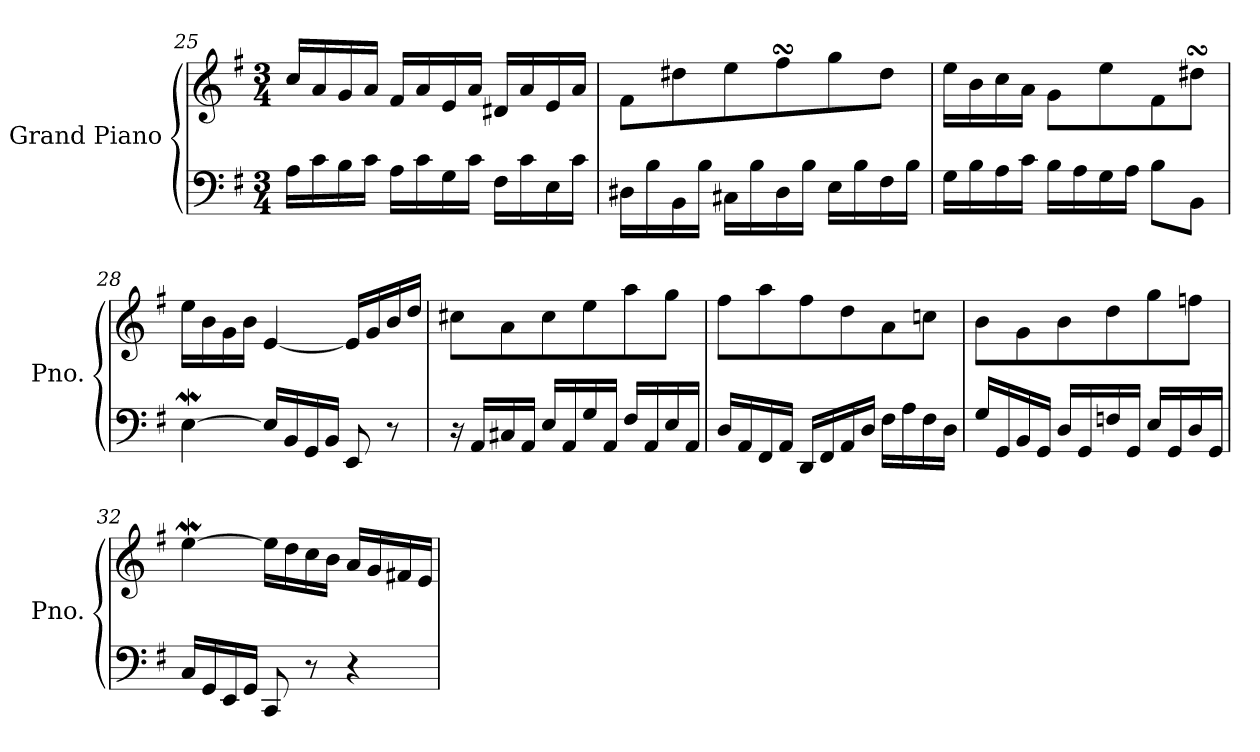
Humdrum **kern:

**kern	**kern
*part1	*part1
*staff2	*staff1
*I"Grand Piano	*
*I'Pno.	*
!!LO:PB:g=z
*clefF4	*clefG2
*k[f#]	*k[f#]
*M3/4	*M3/4
=25	=25
16A\LL	16cc/LL
16c\	16a/
16B\	16g/
16c\JJ	16a/JJ
16A\LL	16f#/LL
16c\	16a/
16G\	16e/
16c\JJ	16a/JJ
16F#\LL	16d#X/LL
16c\	16a/
16E\	16e/
16c\JJ	16a/JJ
=26	=26
16D#X\LL	8f#\L
16B\	.
16BB\	8dd#X\
16B\JJ	.
16C#X\LL	8ee\
16B\	.
16D#\	8ff#sSsS\
16B\JJ	.
16E\LL	8gg\
16B\	.
16F#\	8dd#\J
16B\JJ	.
=27	=27
*	*^
16G\LL	16ee\LL	2ryy
16B\	16b\	.
16A\	16cc\	.
16c\JJ	16a\JJ	.
16B\LL	8g\L	.
16A\	.	.
16G\	8ee\	.
16A\JJ	.	.
8B\L	8f#\	4cc#X\yy
8BB\J	8dd#XsSsS\J	.
*	*v	*v
=28	=28
[4EW\	16ee\LL
.	16b\
.	16g\
.	16b\JJ
16E/LL]	[4e/
16BB/	.
16GG/	.
16BB/JJ	.
8EE/	16e/LL]
.	16g/
8r	16b/
.	16dd/JJ
!!LO:LB:g=z
=29	=29
16r	8cc#X\L
16AA/LL	.
16C#X/	8a\
16AA/JJ	.
16E/LL	8cc#\
16AA/	.
16G/	8ee\
16AA/JJ	.
16F#/LL	8aa\
16AA/	.
16E/	8gg\J
16AA/JJ	.
=30	=30
16D/LL	8ff#\L
16AA/	.
16FF#/	8aa\
16AA/JJ	.
16DD/LL	8ff#\
16FF#/	.
16AA/	8dd\
16D/JJ	.
16F#\LL	8a\
16A\	.
16F#\	8ccn\J
16D\JJ	.
=31	=31
16G/LL	8b\L
16GG/	.
16BB/	8g\
16GG/JJ	.
16D/LL	8b\
16GG/	.
16Fn/	8dd\
16GG/JJ	.
16E/LL	8gg\
16GG/	.
16D/	8ffn\J
16GG/JJ	.
=32	=32
16C/LL	[4eeW\
16GG/	.
16EE/	.
16GG/JJ	.
8CC/	16ee\LL]
.	16dd\
8r	16cc\
.	16b\JJ
4r	16a/LL
.	16g/
.	16f#X/
.	16e/JJ
=	=
*-	*-
